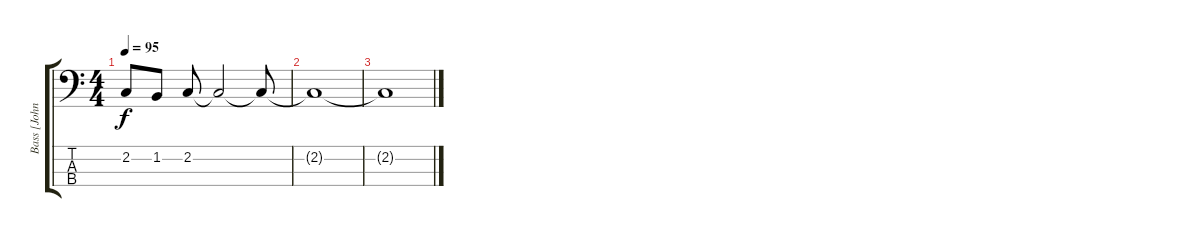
\track ("Bass [John Bray]" "Bass [John") {instrument electricbasspick}
\staff {score tabs}
\tuning (Eb2 Bb1 F1 C1) {hide}
\ts (4 4)
\tempo 95
\clef f4
\ks c
2.2.8{dy f} 1.2.8 2.2.8 2.2{t}.2 2.2{t}.8 |
2.2{t}.1 |
2.2{t}.1
